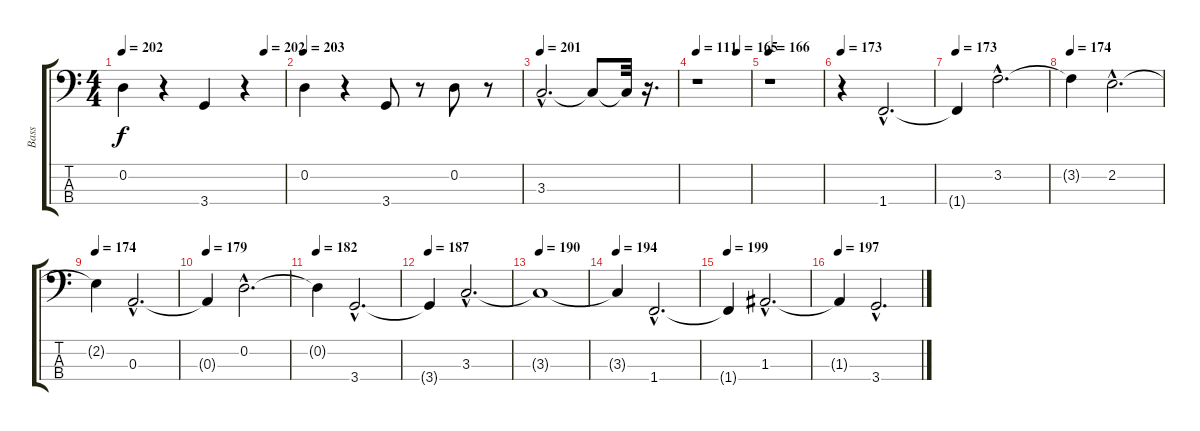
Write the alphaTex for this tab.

\track ("Bass" "Bass") {instrument fretlessbass}
\staff {score tabs}
\tuning (G2 D2 A1 E1) {hide}
\ts (4 4)
\tempo 202
\tempo (202 0.875)
\clef f4
\ks c
0.2.4{dy f} r.4 3.4.4 r.4 |
\tempo 203
0.2.4 r.4 3.4.8 r.8 0.2.8 r.8 |
\tempo 201
3.3{hac}.2{d} 3.3{t}.8 3.3{t}.32 r.16{d} |
\tempo 111
\tempo (165 0.75)
r.1 |
\tempo 166
r.1 |
\tempo 173
r.4 1.4{hac}.2{d} |
\tempo 173
1.4{t}.4 3.2{hac}.2{d} |
\tempo 174
3.2{t}.4 2.2{hac}.2{d} |
\tempo 174
2.2{t}.4 0.3{hac}.2{d} |
\tempo 179
0.3{t}.4 0.2{hac}.2{d} |
\tempo 182
0.2{t}.4 3.4{hac}.2{d} |
\tempo 187
3.4{t}.4 3.3{hac}.2{d} |
\tempo 190
3.3{t}.1 |
\tempo 194
3.3{t}.4 1.4{hac}.2{d} |
\tempo 199
1.4{t}.4 1.3{hac}.2{d} |
\tempo 197
1.3{t}.4 3.4{hac}.2{d}
